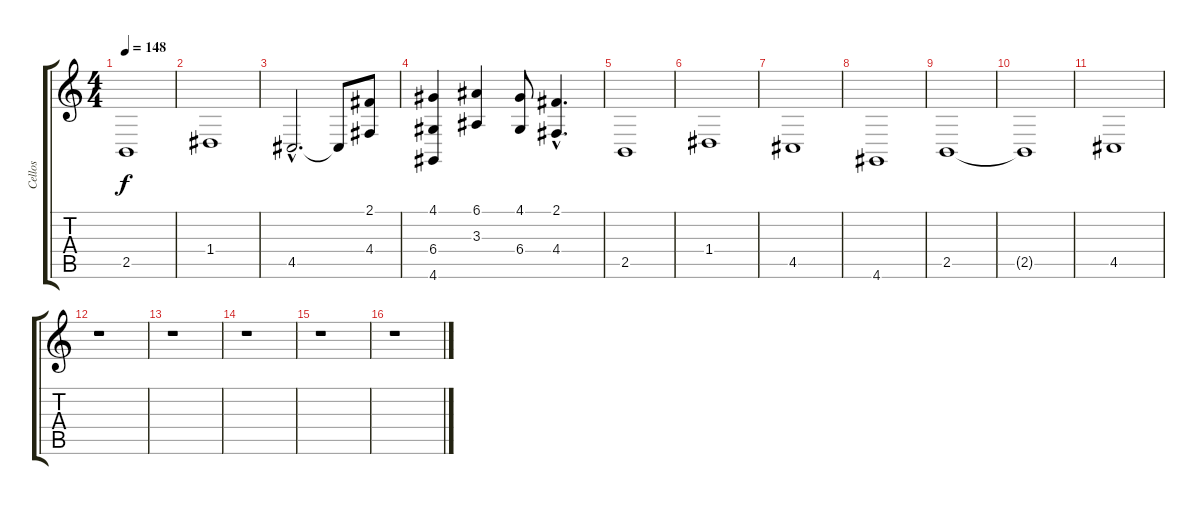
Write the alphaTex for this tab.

\track ("Cellos" "Cellos") {instrument cello}
\staff {score tabs}
\tuning (E4 B3 G3 D3 A2 E2) {hide}
\ts (4 4)
\tempo 148
\clef g2
\ks c
2.5.1{dy f} |
1.4.1 |
4.5{hac}.2{d} 4.5{t}.8 (2.1 4.4).8 |
(4.1 6.4 4.6).4 (6.1 3.3).4 (4.1 6.4).8 (2.1{hac} 4.4{hac}).4{d} |
2.5.1 |
1.4.1 |
4.5.1 |
4.6.1 |
2.5.1 |
2.5{t}.1 |
4.5.1 |
r.1 |
r.1 |
r.1 |
r.1 |
r.1
